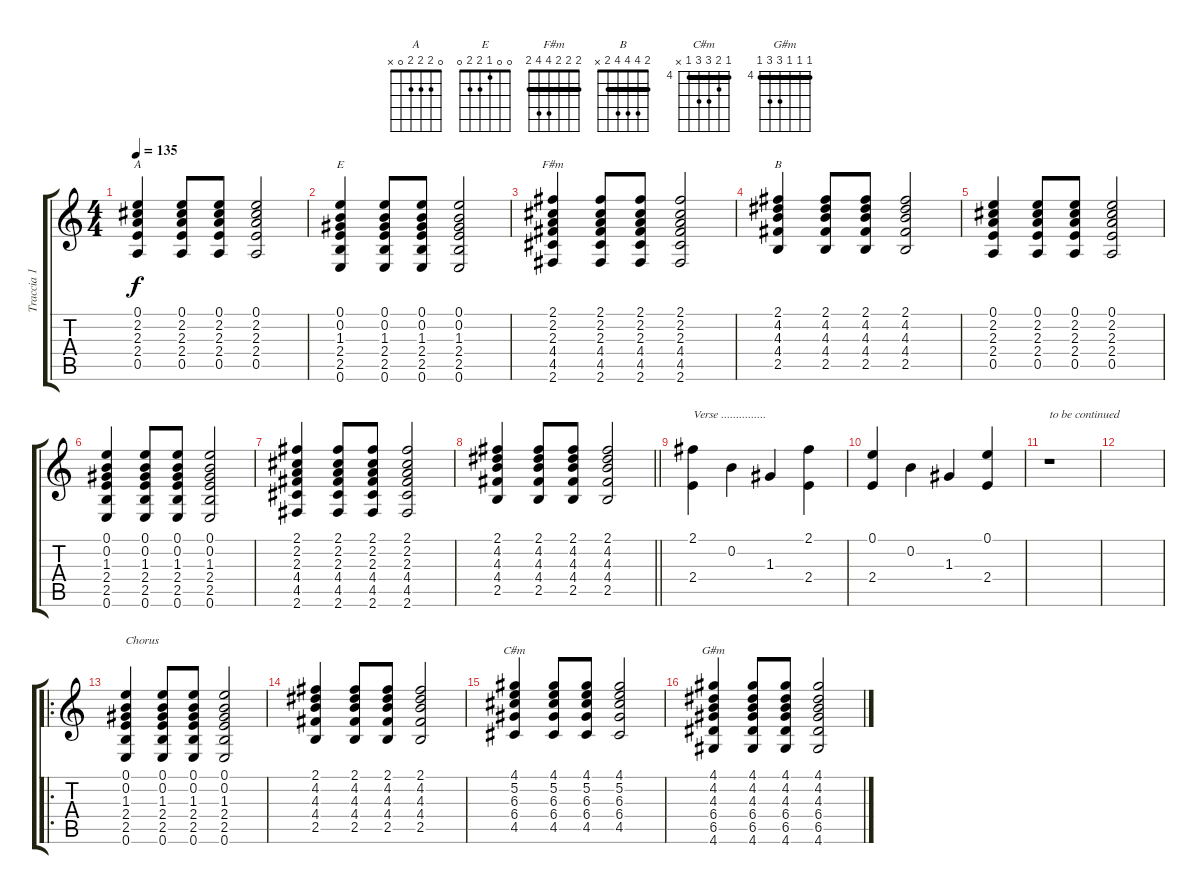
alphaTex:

\track ("Traccia 1" "Traccia 1") {instrument acousticguitarsteel}
\staff {score tabs}
\tuning (E4 B3 G3 D3 A2 E2) {hide}
\chord ("A" 0 2 2 2 0 x)
\chord ("E" 0 0 1 2 2 0)
\chord ("F#m" 2 2 2 4 4 2) {barre 2}
\chord ("B" 2 4 4 4 2 x) {barre 2}
\chord ("C#m" 4 5 6 6 4 x) {firstfret 4 barre 4}
\chord ("G#m" 4 4 4 6 6 4) {firstfret 4 barre 4}
\ts (4 4)
\tempo 135
\clef g2
\ks c
(0.1 2.2 2.3 2.4 0.5).4{ch "A" dy f} (0.1 2.2 2.3 2.4 0.5).8 (0.1 2.2 2.3 2.4 0.5).8 (0.1 2.2 2.3 2.4 0.5).2 |
(0.1 0.2 1.3 2.4 2.5 0.6).4{ch "E"} (0.1 0.2 1.3 2.4 2.5 0.6).8 (0.1 0.2 1.3 2.4 2.5 0.6).8 (0.1 0.2 1.3 2.4 2.5 0.6).2 |
(2.1 2.2 2.3 4.4 4.5 2.6).4{ch "F#m"} (2.1 2.2 2.3 4.4 4.5 2.6).8 (2.1 2.2 2.3 4.4 4.5 2.6).8 (2.1 2.2 2.3 4.4 4.5 2.6).2 |
(2.1 4.2 4.3 4.4 2.5).4{ch "B"} (2.1 4.2 4.3 4.4 2.5).8 (2.1 4.2 4.3 4.4 2.5).8 (2.1 4.2 4.3 4.4 2.5).2 |
(0.1 2.2 2.3 2.4 0.5).4 (0.1 2.2 2.3 2.4 0.5).8 (0.1 2.2 2.3 2.4 0.5).8 (0.1 2.2 2.3 2.4 0.5).2 |
(0.1 0.2 1.3 2.4 2.5 0.6).4 (0.1 0.2 1.3 2.4 2.5 0.6).8 (0.1 0.2 1.3 2.4 2.5 0.6).8 (0.1 0.2 1.3 2.4 2.5 0.6).2 |
(2.1 2.2 2.3 4.4 4.5 2.6).4 (2.1 2.2 2.3 4.4 4.5 2.6).8 (2.1 2.2 2.3 4.4 4.5 2.6).8 (2.1 2.2 2.3 4.4 4.5 2.6).2 |
\barLineRight lightlight
(2.1 4.2 4.3 4.4 2.5).4 (2.1 4.2 4.3 4.4 2.5).8 (2.1 4.2 4.3 4.4 2.5).8 (2.1 4.2 4.3 4.4 2.5).2 |
(2.1 2.4).4{txt "Verse ..............."} 0.2.4 1.3.4 (2.1 2.4).4 |
(0.1 2.4).4 0.2.4 1.3.4 (0.1 2.4).4 |
r.1{txt "to be continued"} |
|
\ro
(0.1 0.2 1.3 2.4 2.5 0.6).4{txt "Chorus"} (0.1 0.2 1.3 2.4 2.5 0.6).8 (0.1 0.2 1.3 2.4 2.5 0.6).8 (0.1 0.2 1.3 2.4 2.5 0.6).2 |
(2.1 4.2 4.3 4.4 2.5).4 (2.1 4.2 4.3 4.4 2.5).8 (2.1 4.2 4.3 4.4 2.5).8 (2.1 4.2 4.3 4.4 2.5).2 |
(4.1 5.2 6.3 6.4 4.5).4{ch "C#m"} (4.1 5.2 6.3 6.4 4.5).8 (4.1 5.2 6.3 6.4 4.5).8 (4.1 5.2 6.3 6.4 4.5).2 |
(4.1 4.2 4.3 6.4 6.5 4.6).4{ch "G#m"} (4.1 4.2 4.3 6.4 6.5 4.6).8 (4.1 4.2 4.3 6.4 6.5 4.6).8 (4.1 4.2 4.3 6.4 6.5 4.6).2
